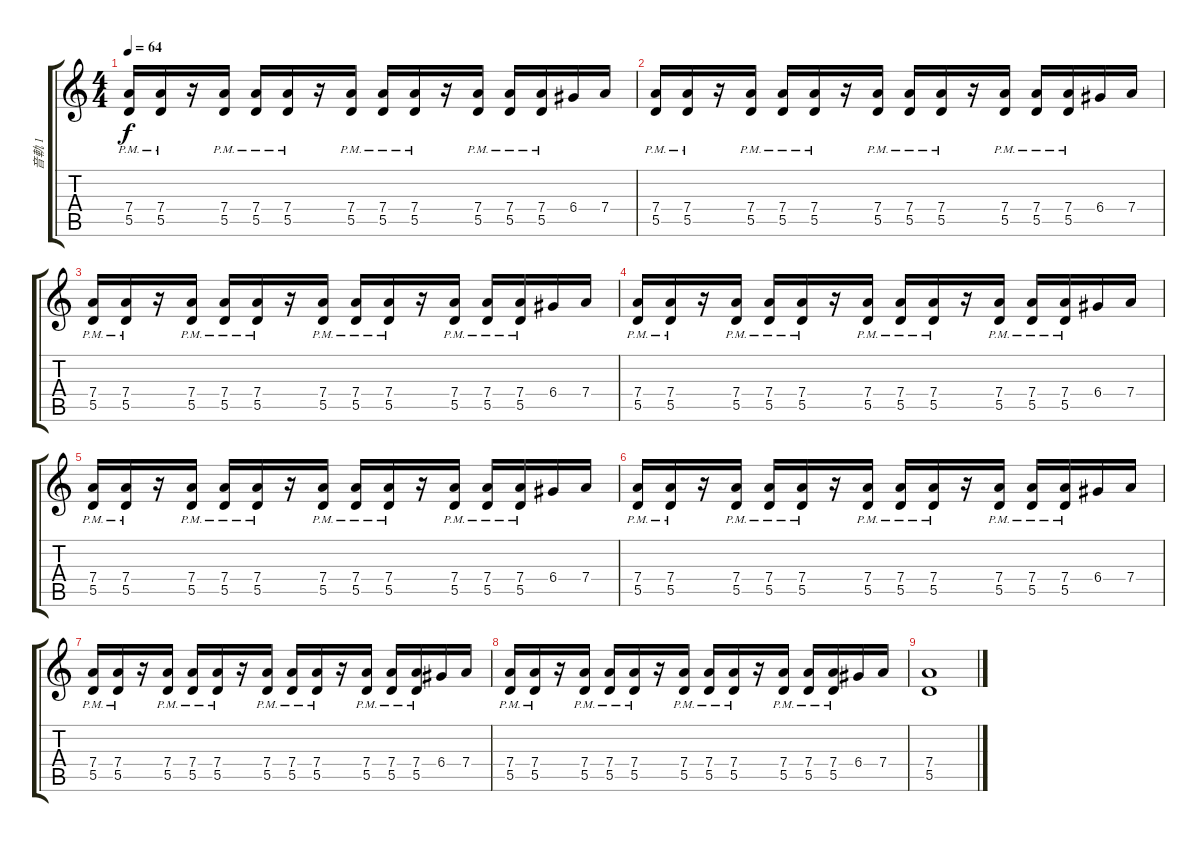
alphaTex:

\track ("音軌 1" "音軌 1") {instrument acousticguitarnylon}
\staff {score tabs}
\tuning (E4 B3 G3 D3 A2 E2) {hide}
\ts (4 4)
\tempo 64
\clef g2
\ks c
(7.4{pm} 5.5{pm}).16{dy f} (7.4{pm} 5.5{pm}).16 r.16 (7.4{pm} 5.5{pm}).16 (7.4{pm} 5.5{pm}).16 (7.4{pm} 5.5{pm}).16 r.16 (7.4{pm} 5.5{pm}).16 (7.4{pm} 5.5{pm}).16 (7.4{pm} 5.5{pm}).16 r.16 (7.4{pm} 5.5{pm}).16 (7.4{pm} 5.5{pm}).16 (7.4{pm} 5.5{pm}).16 6.4.16 7.4.16 |
(7.4{pm} 5.5{pm}).16 (7.4{pm} 5.5{pm}).16 r.16 (7.4{pm} 5.5{pm}).16 (7.4{pm} 5.5{pm}).16 (7.4{pm} 5.5{pm}).16 r.16 (7.4{pm} 5.5{pm}).16 (7.4{pm} 5.5{pm}).16 (7.4{pm} 5.5{pm}).16 r.16 (7.4{pm} 5.5{pm}).16 (7.4{pm} 5.5{pm}).16 (7.4{pm} 5.5{pm}).16 6.4.16 7.4.16 |
(7.4{pm} 5.5{pm}).16 (7.4{pm} 5.5{pm}).16 r.16 (7.4{pm} 5.5{pm}).16 (7.4{pm} 5.5{pm}).16 (7.4{pm} 5.5{pm}).16 r.16 (7.4{pm} 5.5{pm}).16 (7.4{pm} 5.5{pm}).16 (7.4{pm} 5.5{pm}).16 r.16 (7.4{pm} 5.5{pm}).16 (7.4{pm} 5.5{pm}).16 (7.4{pm} 5.5{pm}).16 6.4.16 7.4.16 |
(7.4{pm} 5.5{pm}).16 (7.4{pm} 5.5{pm}).16 r.16 (7.4{pm} 5.5{pm}).16 (7.4{pm} 5.5{pm}).16 (7.4{pm} 5.5{pm}).16 r.16 (7.4{pm} 5.5{pm}).16 (7.4{pm} 5.5{pm}).16 (7.4{pm} 5.5{pm}).16 r.16 (7.4{pm} 5.5{pm}).16 (7.4{pm} 5.5{pm}).16 (7.4{pm} 5.5{pm}).16 6.4.16 7.4.16 |
(7.4{pm} 5.5{pm}).16 (7.4{pm} 5.5{pm}).16 r.16 (7.4{pm} 5.5{pm}).16 (7.4{pm} 5.5{pm}).16 (7.4{pm} 5.5{pm}).16 r.16 (7.4{pm} 5.5{pm}).16 (7.4{pm} 5.5{pm}).16 (7.4{pm} 5.5{pm}).16 r.16 (7.4{pm} 5.5{pm}).16 (7.4{pm} 5.5{pm}).16 (7.4{pm} 5.5{pm}).16 6.4.16 7.4.16 |
(7.4{pm} 5.5{pm}).16 (7.4{pm} 5.5{pm}).16 r.16 (7.4{pm} 5.5{pm}).16 (7.4{pm} 5.5{pm}).16 (7.4{pm} 5.5{pm}).16 r.16 (7.4{pm} 5.5{pm}).16 (7.4{pm} 5.5{pm}).16 (7.4{pm} 5.5{pm}).16 r.16 (7.4{pm} 5.5{pm}).16 (7.4{pm} 5.5{pm}).16 (7.4{pm} 5.5{pm}).16 6.4.16 7.4.16 |
(7.4{pm} 5.5{pm}).16 (7.4{pm} 5.5{pm}).16 r.16 (7.4{pm} 5.5{pm}).16 (7.4{pm} 5.5{pm}).16 (7.4{pm} 5.5{pm}).16 r.16 (7.4{pm} 5.5{pm}).16 (7.4{pm} 5.5{pm}).16 (7.4{pm} 5.5{pm}).16 r.16 (7.4{pm} 5.5{pm}).16 (7.4{pm} 5.5{pm}).16 (7.4{pm} 5.5{pm}).16 6.4.16 7.4.16 |
(7.4{pm} 5.5{pm}).16 (7.4{pm} 5.5{pm}).16 r.16 (7.4{pm} 5.5{pm}).16 (7.4{pm} 5.5{pm}).16 (7.4{pm} 5.5{pm}).16 r.16 (7.4{pm} 5.5{pm}).16 (7.4{pm} 5.5{pm}).16 (7.4{pm} 5.5{pm}).16 r.16 (7.4{pm} 5.5{pm}).16 (7.4{pm} 5.5{pm}).16 (7.4{pm} 5.5{pm}).16 6.4.16 7.4.16 |
(7.4 5.5).1
